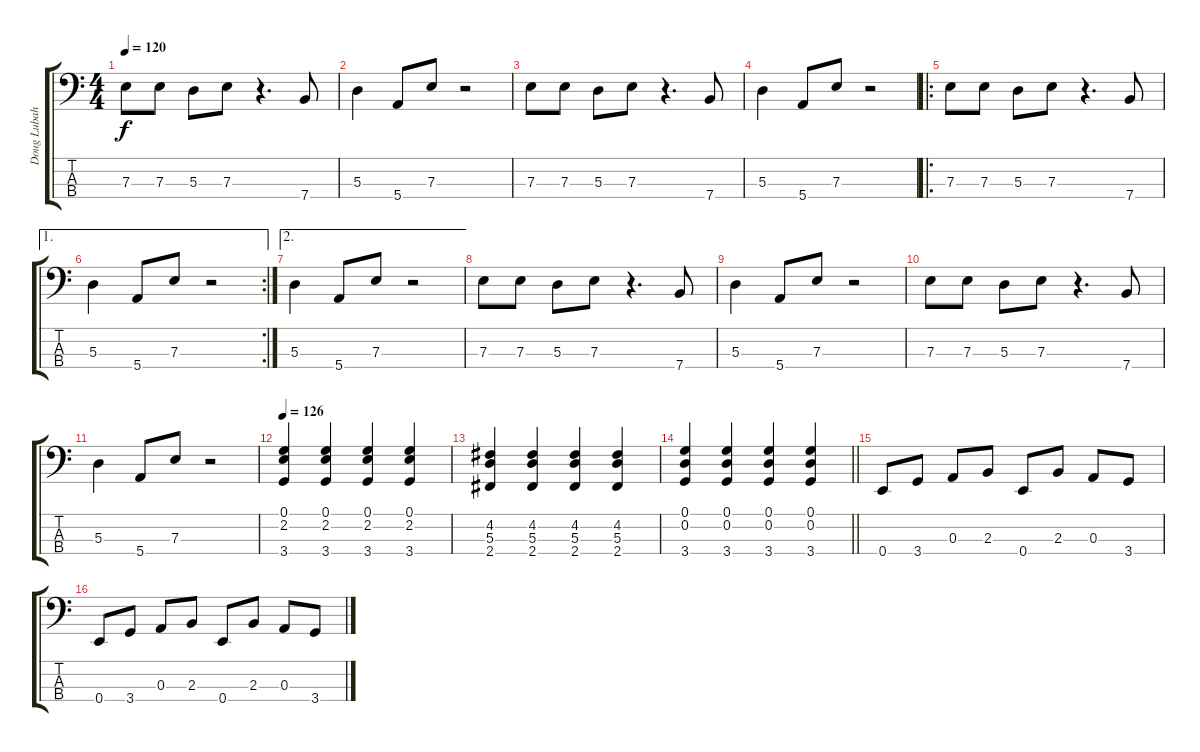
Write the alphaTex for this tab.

\track ("Doug Lubahn-Ray Manzarek" "Doug Lubah") {instrument electricbasspick}
\staff {score tabs}
\tuning (G2 D2 A1 E1) {hide}
\ts (4 4)
\tempo 120
\clef f4
\ks c
7.3.8{dy f instrument electricbasspick} 7.3.8 5.3.8 7.3.8 r.4{d} 7.4.8 |
5.3.4 5.4.8 7.3.8 r.2 |
7.3.8 7.3.8 5.3.8 7.3.8 r.4{d} 7.4.8 |
5.3.4 5.4.8 7.3.8 r.2 |
\ro
7.3.8 7.3.8 5.3.8 7.3.8 r.4{d} 7.4.8 |
\ae 1
\rc 2
5.3.4 5.4.8 7.3.8 r.2 |
\ae 2
5.3.4 5.4.8 7.3.8 r.2 |
7.3.8 7.3.8 5.3.8 7.3.8 r.4{d} 7.4.8 |
5.3.4 5.4.8 7.3.8 r.2 |
7.3.8 7.3.8 5.3.8 7.3.8 r.4{d} 7.4.8 |
5.3.4 5.4.8 7.3.8 r.2 |
\tempo 126
(0.1 2.2 3.4).4 (0.1 2.2 3.4).4 (0.1 2.2 3.4).4 (0.1 2.2 3.4).4 |
(4.2 5.3 2.4).4 (4.2 5.3 2.4).4 (4.2 5.3 2.4).4 (4.2 5.3 2.4).4 |
\barLineRight lightlight
(0.1 0.2 3.4).4 (0.1 0.2 3.4).4 (0.1 0.2 3.4).4 (0.1 0.2 3.4).4 |
0.4.8 3.4.8 0.3.8 2.3.8 0.4.8 2.3.8 0.3.8 3.4.8 |
0.4.8 3.4.8 0.3.8 2.3.8 0.4.8 2.3.8 0.3.8 3.4.8
